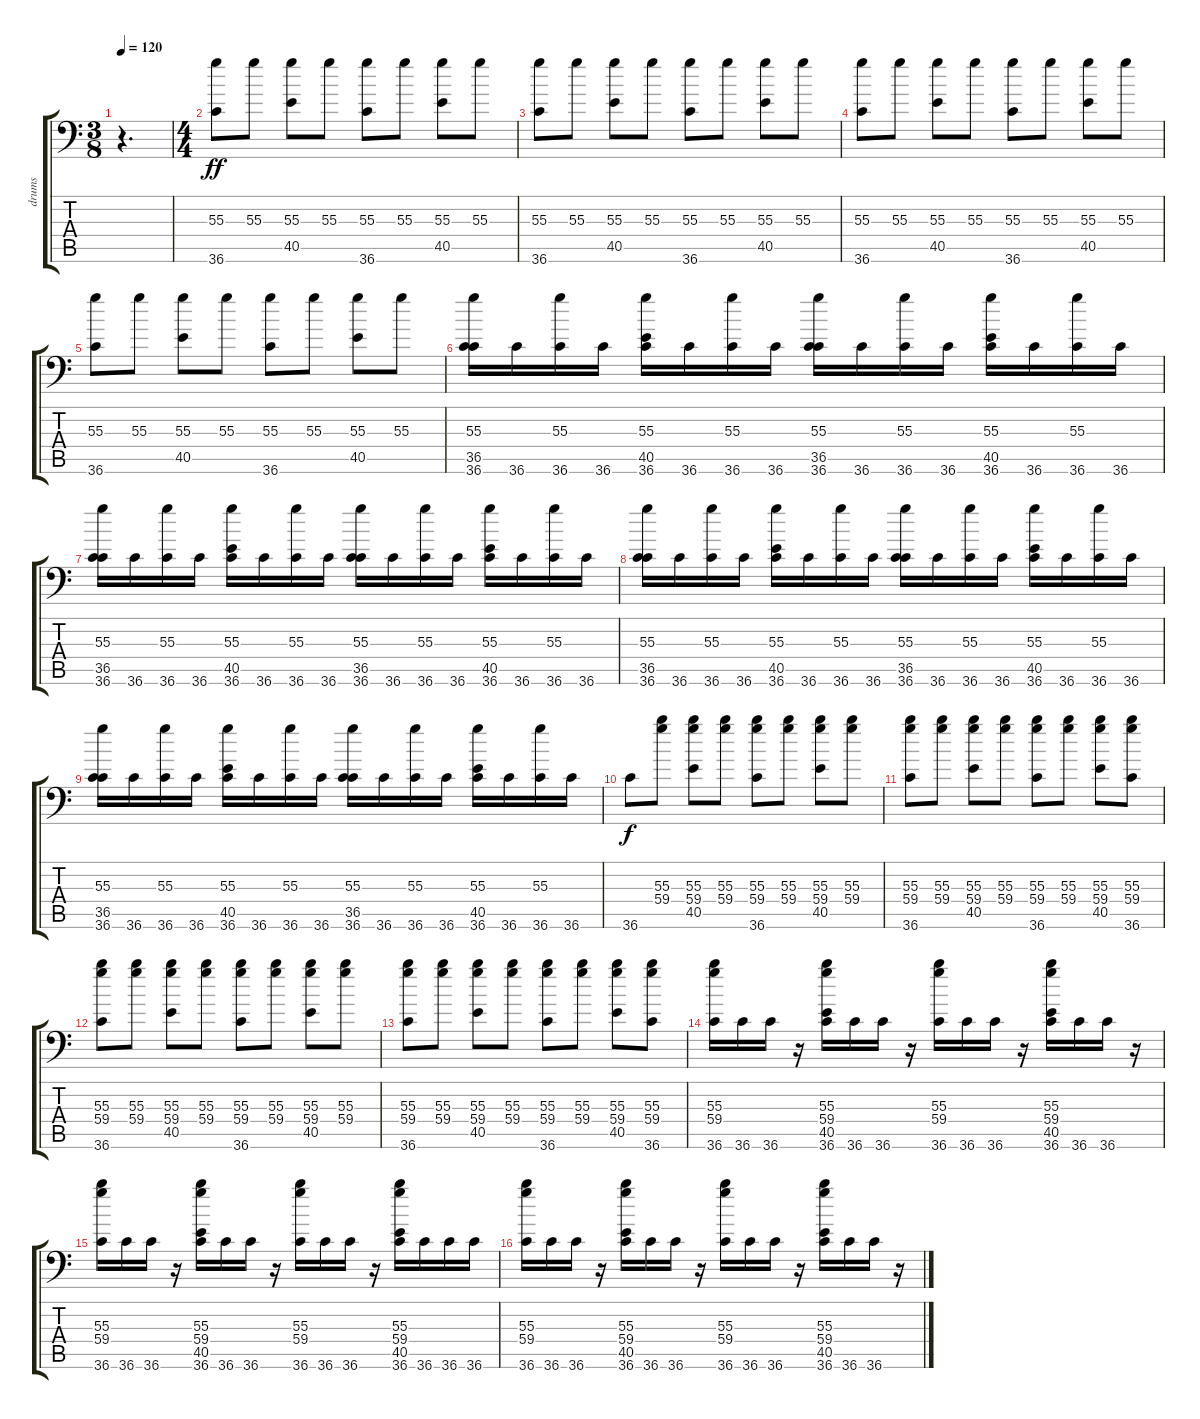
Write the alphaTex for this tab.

\track ("drums" "drums") {instrument acousticgrandpiano}
\staff {score tabs}
\tuning (C-1 C-1 C-1 C-1 C-1 C-1) {hide}
\ts (3 8)
\tempo 120
\clef f4
\ks c
r.4{d dy f} |
\ts (4 4)
(55.3 36.6).8{dy ff} 55.3.8 (55.3 40.5).8 55.3.8 (55.3 36.6).8 55.3.8 (55.3 40.5).8 55.3.8 |
(55.3 36.6).8 55.3.8 (55.3 40.5).8 55.3.8 (55.3 36.6).8 55.3.8 (55.3 40.5).8 55.3.8 |
(55.3 36.6).8 55.3.8 (55.3 40.5).8 55.3.8 (55.3 36.6).8 55.3.8 (55.3 40.5).8 55.3.8 |
(55.3 36.6).8 55.3.8 (55.3 40.5).8 55.3.8 (55.3 36.6).8 55.3.8 (55.3 40.5).8 55.3.8 |
(55.3 36.5 36.6).16 36.6.16 (55.3 36.6).16 36.6.16 (55.3 40.5 36.6).16 36.6.16 (55.3 36.6).16 36.6.16 (55.3 36.5 36.6).16 36.6.16 (55.3 36.6).16 36.6.16 (55.3 40.5 36.6).16 36.6.16 (55.3 36.6).16 36.6.16 |
(55.3 36.5 36.6).16 36.6.16 (55.3 36.6).16 36.6.16 (55.3 40.5 36.6).16 36.6.16 (55.3 36.6).16 36.6.16 (55.3 36.5 36.6).16 36.6.16 (55.3 36.6).16 36.6.16 (55.3 40.5 36.6).16 36.6.16 (55.3 36.6).16 36.6.16 |
(55.3 36.5 36.6).16 36.6.16 (55.3 36.6).16 36.6.16 (55.3 40.5 36.6).16 36.6.16 (55.3 36.6).16 36.6.16 (55.3 36.5 36.6).16 36.6.16 (55.3 36.6).16 36.6.16 (55.3 40.5 36.6).16 36.6.16 (55.3 36.6).16 36.6.16 |
(55.3 36.5 36.6).16 36.6.16 (55.3 36.6).16 36.6.16 (55.3 40.5 36.6).16 36.6.16 (55.3 36.6).16 36.6.16 (55.3 36.5 36.6).16 36.6.16 (55.3 36.6).16 36.6.16 (55.3 40.5 36.6).16 36.6.16 (55.3 36.6).16 36.6.16 |
36.6.8{dy f} (55.3 59.4).8 (55.3 59.4 40.5).8 (55.3 59.4).8 (55.3 59.4 36.6).8 (55.3 59.4).8 (55.3 59.4 40.5).8 (55.3 59.4).8 |
(55.3 59.4 36.6).8 (55.3 59.4).8 (55.3 59.4 40.5).8 (55.3 59.4).8 (55.3 59.4 36.6).8 (55.3 59.4).8 (55.3 59.4 40.5).8 (55.3 59.4 36.6).8 |
(55.3 59.4 36.6).8 (55.3 59.4).8 (55.3 59.4 40.5).8 (55.3 59.4).8 (55.3 59.4 36.6).8 (55.3 59.4).8 (55.3 59.4 40.5).8 (55.3 59.4).8 |
(55.3 59.4 36.6).8 (55.3 59.4).8 (55.3 59.4 40.5).8 (55.3 59.4).8 (55.3 59.4 36.6).8 (55.3 59.4).8 (55.3 59.4 40.5).8 (55.3 59.4 36.6).8 |
(55.3 59.4 36.6).16 36.6.16 36.6.16 r.16 (55.3 59.4 40.5 36.6).16 36.6.16 36.6.16 r.16 (55.3 59.4 36.6).16 36.6.16 36.6.16 r.16 (55.3 59.4 40.5 36.6).16 36.6.16 36.6.16 r.16 |
(55.3 59.4 36.6).16 36.6.16 36.6.16 r.16 (55.3 59.4 40.5 36.6).16 36.6.16 36.6.16 r.16 (55.3 59.4 36.6).16 36.6.16 36.6.16 r.16 (55.3 59.4 40.5 36.6).16 36.6.16 36.6.16 36.6.16 |
(55.3 59.4 36.6).16 36.6.16 36.6.16 r.16 (55.3 59.4 40.5 36.6).16 36.6.16 36.6.16 r.16 (55.3 59.4 36.6).16 36.6.16 36.6.16 r.16 (55.3 59.4 40.5 36.6).16 36.6.16 36.6.16 r.16
